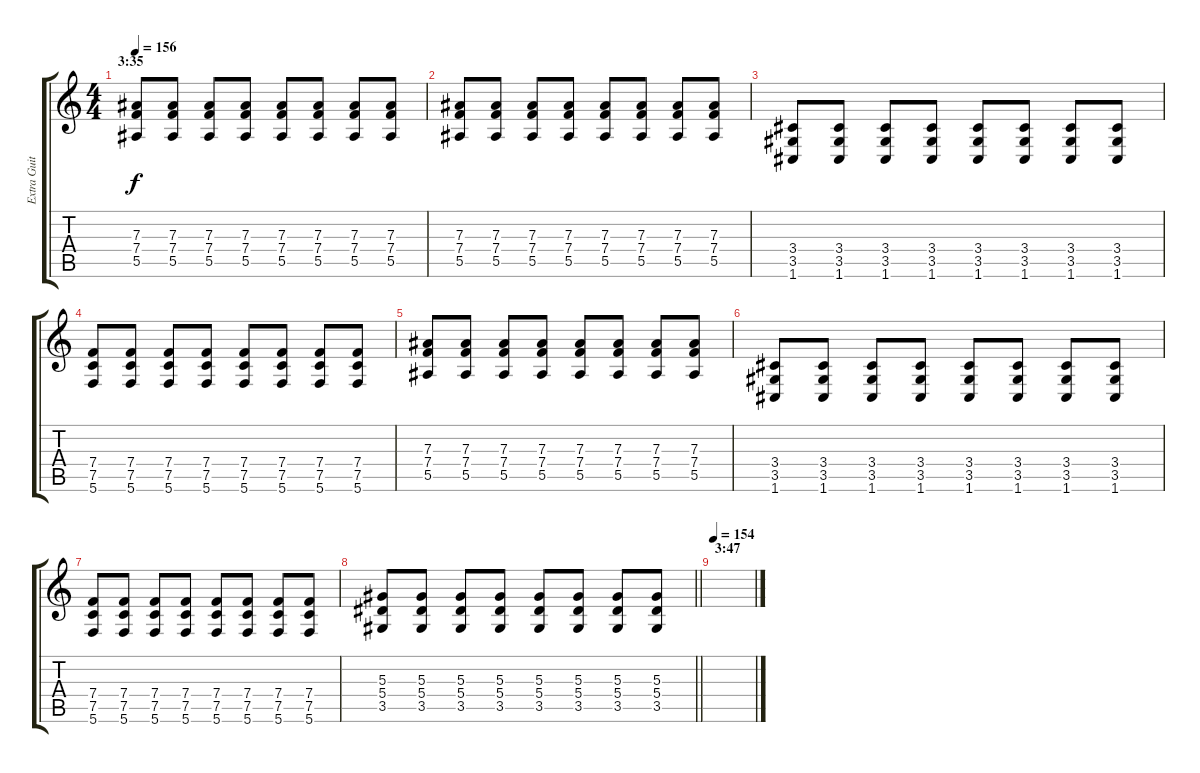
\track ("Extra Guitar" "Extra Guit") {instrument distortionguitar}
\staff {score tabs}
\tuning (C4 G3 Eb3 Bb2 F2 C2) {hide}
\ts (4 4)
\section ("" "3:35")
\tempo 156
\clef g2
\ks c
(7.3 7.4 5.5).8{dy f} (7.3 7.4 5.5).8 (7.3 7.4 5.5).8 (7.3 7.4 5.5).8 (7.3 7.4 5.5).8 (7.3 7.4 5.5).8 (7.3 7.4 5.5).8 (7.3 7.4 5.5).8 |
(7.3 7.4 5.5).8 (7.3 7.4 5.5).8 (7.3 7.4 5.5).8 (7.3 7.4 5.5).8 (7.3 7.4 5.5).8 (7.3 7.4 5.5).8 (7.3 7.4 5.5).8 (7.3 7.4 5.5).8 |
(3.4 3.5 1.6).8 (3.4 3.5 1.6).8 (3.4 3.5 1.6).8 (3.4 3.5 1.6).8 (3.4 3.5 1.6).8 (3.4 3.5 1.6).8 (3.4 3.5 1.6).8 (3.4 3.5 1.6).8 |
(7.4 7.5 5.6).8 (7.4 7.5 5.6).8 (7.4 7.5 5.6).8 (7.4 7.5 5.6).8 (7.4 7.5 5.6).8 (7.4 7.5 5.6).8 (7.4 7.5 5.6).8 (7.4 7.5 5.6).8 |
(7.3 7.4 5.5).8 (7.3 7.4 5.5).8 (7.3 7.4 5.5).8 (7.3 7.4 5.5).8 (7.3 7.4 5.5).8 (7.3 7.4 5.5).8 (7.3 7.4 5.5).8 (7.3 7.4 5.5).8 |
(3.4 3.5 1.6).8 (3.4 3.5 1.6).8 (3.4 3.5 1.6).8 (3.4 3.5 1.6).8 (3.4 3.5 1.6).8 (3.4 3.5 1.6).8 (3.4 3.5 1.6).8 (3.4 3.5 1.6).8 |
(7.4 7.5 5.6).8 (7.4 7.5 5.6).8 (7.4 7.5 5.6).8 (7.4 7.5 5.6).8 (7.4 7.5 5.6).8 (7.4 7.5 5.6).8 (7.4 7.5 5.6).8 (7.4 7.5 5.6).8 |
\barLineRight lightlight
(5.3 5.4 3.5).8 (5.3 5.4 3.5).8 (5.3 5.4 3.5).8 (5.3 5.4 3.5).8 (5.3 5.4 3.5).8 (5.3 5.4 3.5).8 (5.3 5.4 3.5).8 (5.3 5.4 3.5).8 |
\section ("" "3:47")
\tempo 154
